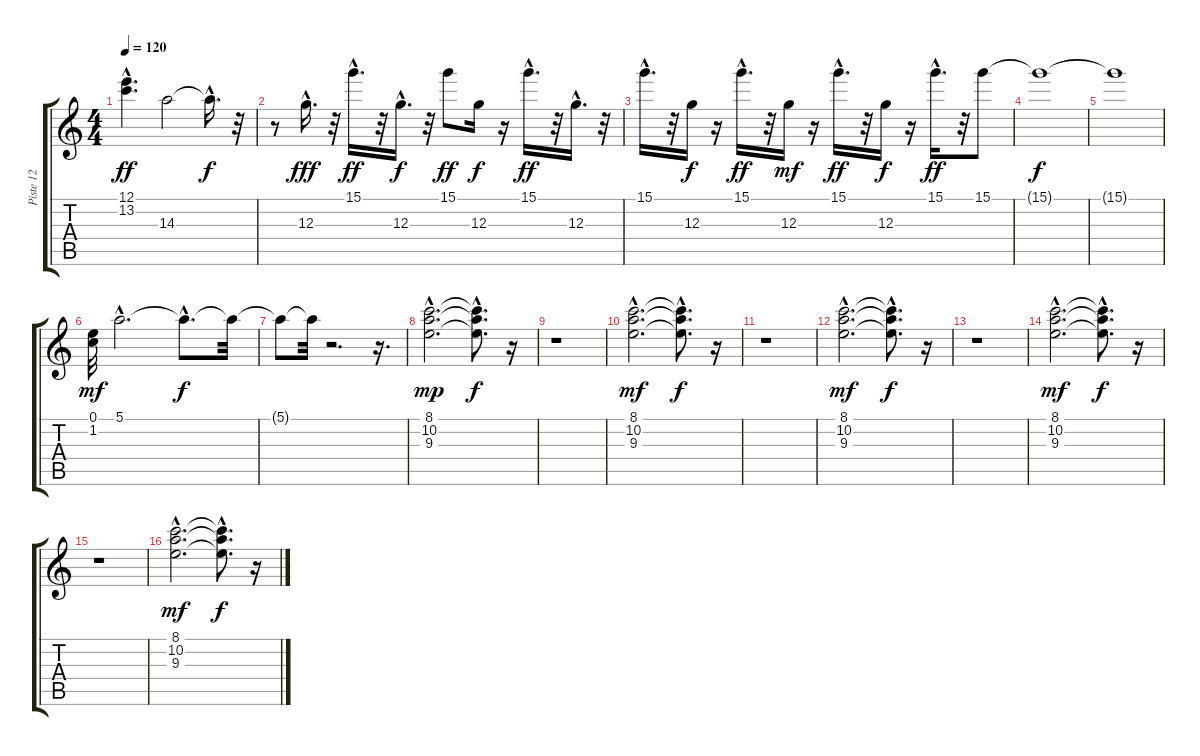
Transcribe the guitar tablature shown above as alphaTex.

\track ("Piste 12" "Piste 12") {instrument electricguitarmuted}
\staff {score tabs}
\tuning (E4 B3 G3 D3 A2 E2) {hide}
\ts (4 4)
\tempo 120
\clef g2
\ks c
(12.1{hac} 13.2{hac}).4{d dy ff} 14.3.2 14.3{hac t}.16{d dy f} r.32 |
r.8 12.3{hac}.16{d dy fff} r.32 15.1{hac}.16{d dy ff} r.32 12.3{hac}.16{d dy f} r.32 15.1.8{dy ff} 12.3.16{dy f} r.16 15.1{hac}.16{d dy ff} r.32 12.3{hac}.16{d} r.32 |
15.1{hac}.16{d} r.32 12.3.16{dy f} r.16 15.1{hac}.16{d dy ff} r.32 12.3.16{dy mf} r.16 15.1{hac}.16{d dy ff} r.32 12.3.16{dy f} r.16 15.1{hac}.16{d dy ff} r.32 15.1.8 |
15.1{t}.1{dy f} |
15.1{t}.1 |
(0.1 1.2).32{dy mf} 5.1{hac}.2{d} 5.1{hac t}.8{d dy f} 5.1{t}.32 |
5.1{t}.8 5.1{t}.32 r.2{d} r.16{d} |
(8.1{hac} 10.2{hac} 9.3{hac}).2{d dy mp} (8.1{hac t} 10.2{hac t} 9.3{hac t}).8{d dy f} r.16 |
r.1 |
(8.1{hac} 10.2{hac} 9.3{hac}).2{d dy mf} (8.1{hac t} 10.2{hac t} 9.3{hac t}).8{d dy f} r.16 |
r.1 |
(8.1{hac} 10.2{hac} 9.3{hac}).2{d dy mf} (8.1{hac t} 10.2{hac t} 9.3{hac t}).8{d dy f} r.16 |
r.1 |
(8.1{hac} 10.2{hac} 9.3{hac}).2{d dy mf} (8.1{hac t} 10.2{hac t} 9.3{hac t}).8{d dy f} r.16 |
r.1 |
(8.1{hac} 10.2{hac} 9.3{hac}).2{d dy mf} (8.1{hac t} 10.2{hac t} 9.3{hac t}).8{d dy f} r.16
